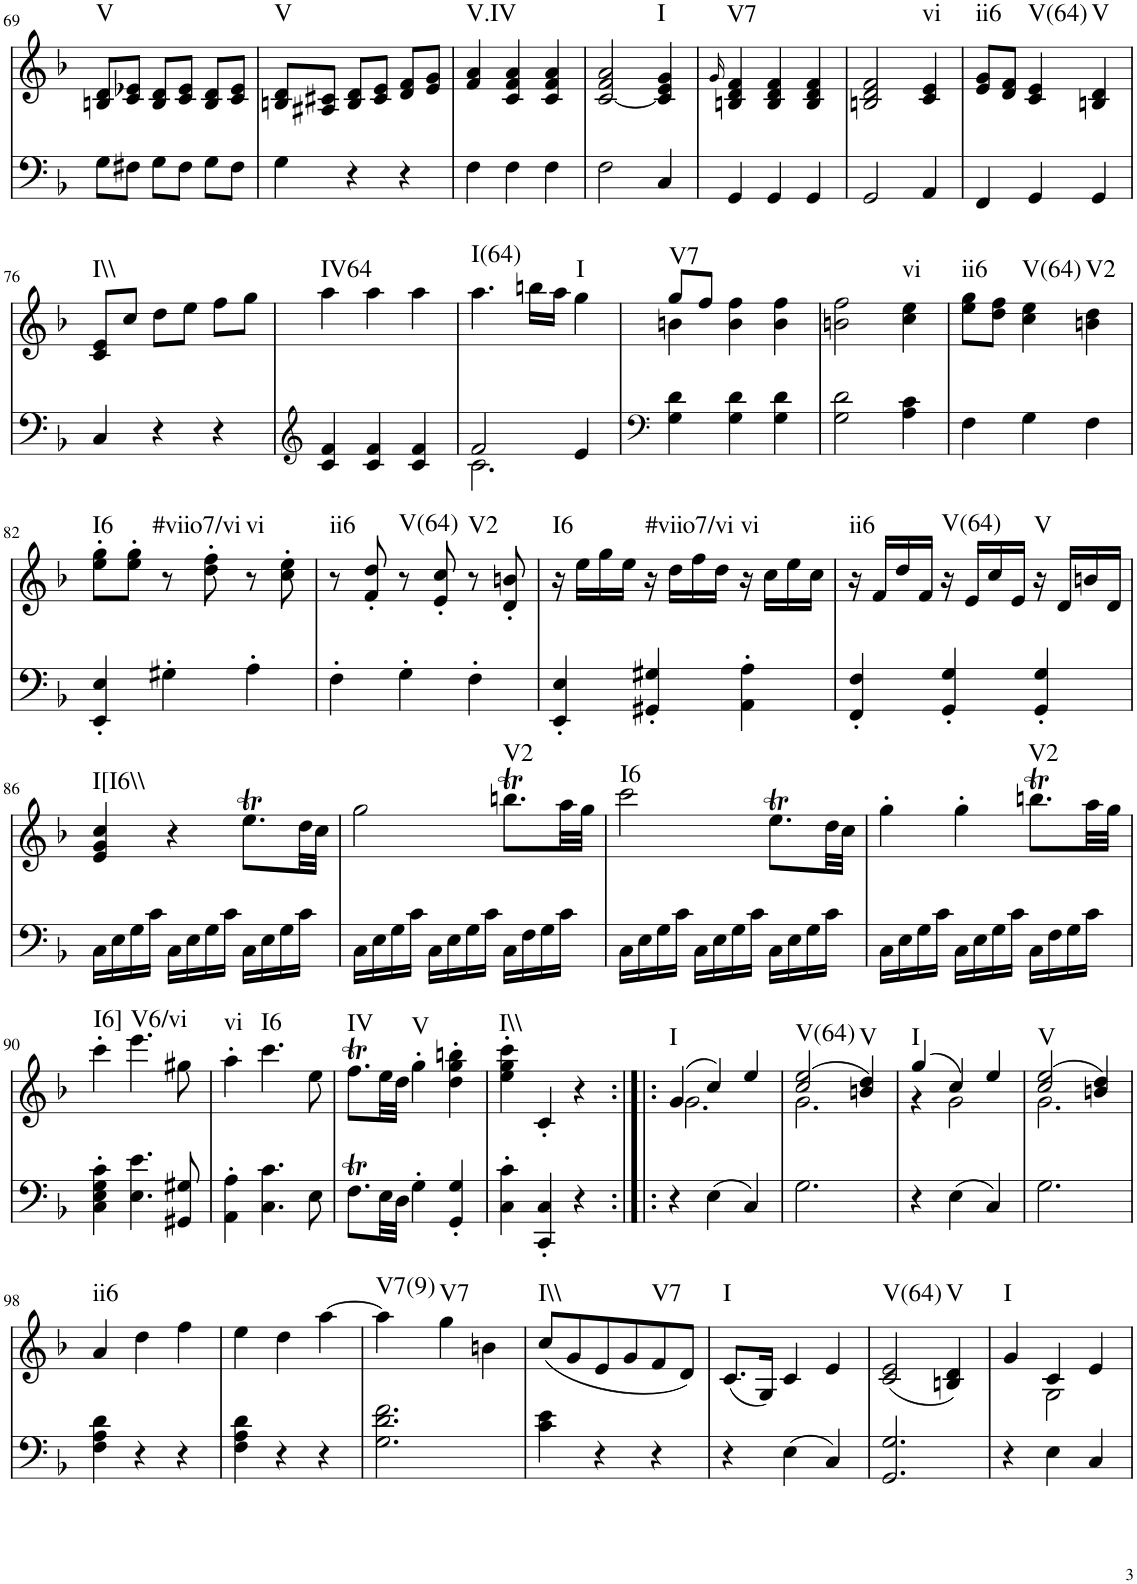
**kern	**kern	**harte
*part1	*part1	*part1
*staff2	*staff1	*
*I"Piano, Piano right	*	*
*I'Pno.	*	*
!!LO:PB:g=z
*clefF4	*clefG2	*
*k[b-]	*k[b-]	*
*M3/4	*M3/4	*
=69	=69	=69
!	!	!LO:H:kt=V
8G\L	8Bn/ 8d/L	N
8F#X\J	8c/ 8e-X/J	.
8G\L	8B/ 8d/L	.
8F#\J	8c/ 8e-/J	.
8G\L	8B/ 8d/L	.
8F#\J	8c/ 8e-/J	.
=70	=70	=70
!	!	!LO:H:kt=V
4G\	8Bn/ 8d/L	N
.	8A#X/ 8c#X/J	.
4r	8B/ 8d/L	.
.	8c#/ 8e/J	.
4r	8d/ 8f/L	.
.	8e/ 8g/J	.
=71	=71	=71
!	!	!LO:H:kt=V.IV
4F\	4f/ 4a/	N
4F\	4c/ 4f/ 4a/	.
4F\	4c/ 4f/ 4a/	.
=72	=72	=72
2F\	[2c/ 2f/ 2a/	.
!	!	!LO:H:kt=I
4C/	4c/] 4e/ 4g/	N
=73	=73	=73
.	16qg/	.
!	!	!LO:H:kt=V7
4GG/	4Bn/ 4d/ 4f/	N
4GG/	4B/ 4d/ 4f/	.
4GG/	4B/ 4d/ 4f/	.
=74	=74	=74
2GG/	2Bn/ 2d/ 2f/	.
!	!	!LO:H:kt=vi
4AA/	4c/ 4e/	N
=75	=75	=75
!	!	!LO:H:kt=ii6
4FF/	8e/ 8g/L	N
.	8d/ 8f/J	.
!	!	!LO:H:kt=V(64)
4GG/	4c/ 4e/	N
!	!	!LO:H:kt=V
4GG/	4Bn/ 4d/	N
!!LO:LB:g=z
=76	=76	=76
!	!	!LO:H:kt=I\\
4C/	8c/ 8e/L	N
.	8cc/J	.
4r	8dd\L	.
.	8ee\J	.
4r	8ff\L	.
.	8gg\J	.
=77	=77	=77
*clefG2	*	*
!	!	!LO:H:kt=IV64
4c/ 4f/	4aa\	N
4c/ 4f/	4aa\	.
4c/ 4f/	4aa\	.
=78	=78	=78
*^	*	*
!	!	!	!LO:H:kt=I(64)
2f/	2.c\	4.aa\	N
.	.	16bbn\LL	.
.	.	16aa\JJ	.
!	!	!	!LO:H:kt=I
4e/	.	4gg\	N
*v	*v	*	*
=79	=79	=79
*clefF4	*	*
*	*^	*
!	!	!	!LO:H:kt=V7
4G\ 4d\	8gg/L	4bn\	N
.	8ff/J	.	.
4G\ 4d\	4b\ 4ff\	2ryy	.
4G\ 4d\	4b\ 4ff\	.	.
*	*v	*v	*
=80	=80	=80
2G\ 2d\	2bn\ 2ff\	.
!	!	!LO:H:kt=vi
4A\ 4c\	4cc\ 4ee\	N
=81	=81	=81
!	!	!LO:H:kt=ii6
4F\	8ee\ 8gg\L	N
.	8dd\ 8ff\J	.
!	!	!LO:H:kt=V(64)
4G\	4cc\ 4ee\	N
!	!	!LO:H:kt=V2
4F\	4bn\ 4dd\	N
!!LO:LB:g=z
=82	=82	=82
!	!	!LO:H:kt=I6
4EE/' 4E/'	8ee\' 8gg\'L	N
.	8ee\' 8gg\'J	.
!	!	!LO:H:kt=#viio7/vi
4G#X'\	8r	N
.	8dd\' 8ff\'	.
!	!	!LO:H:kt=vi
4A'\	8r	N
.	8cc\' 8ee\'	.
=83	=83	=83
!	!	!LO:H:kt=ii6
4F'\	8r	N
.	8f/' 8dd/'	.
!	!	!LO:H:kt=V(64)
4G'\	8r	N
.	8e/' 8cc/'	.
!	!	!LO:H:kt=V2
4F'\	8r	N
.	8d/' 8bn/'	.
=84	=84	=84
!	!	!LO:H:kt=I6
4EE/' 4E/'	16r	N
.	16ee\LL	.
.	16gg\	.
.	16ee\JJ	.
!	!	!LO:H:kt=#viio7/vi
4GG#X/' 4G#X/'	16r	N
.	16dd\LL	.
.	16ff\	.
.	16dd\JJ	.
!	!	!LO:H:kt=vi
4AA\' 4A\'	16r	N
.	16cc\LL	.
.	16ee\	.
.	16cc\JJ	.
=85	=85	=85
!	!	!LO:H:kt=ii6
4FF/' 4F/'	16r	N
.	16f/LL	.
.	16dd/	.
.	16f/JJ	.
!	!	!LO:H:kt=V(64)
4GG/' 4G/'	16r	N
.	16e/LL	.
.	16cc/	.
.	16e/JJ	.
!	!	!LO:H:kt=V
4GG/' 4G/'	16r	N
.	16d/LL	.
.	16bn/	.
.	16d/JJ	.
!!LO:LB:g=z
=86	=86	=86
!	!	!LO:H:kt=I[I6\\
16C\LL	4e/ 4g/ 4cc/	N
16E\	.	.
16G\	.	.
16c\JJ	.	.
16C\LL	4r	.
16E\	.	.
16G\	.	.
16c\JJ	.	.
16C\LL	8.eet\L	.
16E\	.	.
16G\	.	.
16c\JJ	32dd\LL	.
.	32cc\JJJ	.
=87	=87	=87
16C\LL	2gg\	.
16E\	.	.
16G\	.	.
16c\JJ	.	.
16C\LL	.	.
16E\	.	.
16G\	.	.
16c\JJ	.	.
!	!	!LO:H:kt=V2
16C\LL	8.bbnt\L	N
16F\	.	.
16G\	.	.
16c\JJ	32aa\LL	.
.	32gg\JJJ	.
=88	=88	=88
!	!	!LO:H:kt=I6
16C\LL	2ccc\	N
16E\	.	.
16G\	.	.
16c\JJ	.	.
16C\LL	.	.
16E\	.	.
16G\	.	.
16c\JJ	.	.
16C\LL	8.eet\L	.
16E\	.	.
16G\	.	.
16c\JJ	32dd\LL	.
.	32cc\JJJ	.
=89	=89	=89
16C\LL	4gg'\	.
16E\	.	.
16G\	.	.
16c\JJ	.	.
16C\LL	4gg'\	.
16E\	.	.
16G\	.	.
16c\JJ	.	.
!	!	!LO:H:kt=V2
16C\LL	8.bbnt\L	N
16F\	.	.
16G\	.	.
16c\JJ	32aa\LL	.
.	32gg\JJJ	.
!!LO:LB:g=z
=90	=90	=90
!	!	!LO:H:kt=I6]
4C\' 4E\' 4G\' 4c\'	4ccc'\	N
!	!	!LO:H:kt=V6/vi
4.E\ 4.e\	4.eee\	N
8GG#X/ 8G#X/	8gg#X\	.
=91	=91	=91
!	!	!LO:H:kt=vi
4AA\' 4A\'	4aa'\	N
!	!	!LO:H:kt=I6
4.C\ 4.c\	4.ccc\	N
8E\	8ee\	.
=92	=92	=92
!	!	!LO:H:kt=IV
8.FT\L	8.ffT\L	N
32E\LL	32ee\LL	.
32D\JJJ	32dd\JJJ	.
!	!	!LO:H:kt=V
4G'\	4gg'\	N
4GG/' 4G/'	4dd\' 4gg\' 4bbn\'	.
=93	=93	=93
!	!	!LO:H:kt=I\\
4C\' 4c\'	4ee\' 4gg\' 4ccc\'	N
4CC/' 4C/'	4c'/	.
4r	4r	.
=94:|!|:	=94:|!|:	=94:|!|:
*	*^	*
!	!	!	!LO:H:kt=I
4r	(4g/	2.g\	N
4E\	4cc/)	.	.
4C/	4ee/	.	.
=95	=95	=95	=95
!	!	!	!LO:H:kt=V(64)
2.G\	(2cc/ 2ee/	2.g\	N
!	!	!	!LO:H:kt=V
.	4bn/ 4dd/)	.	N
=96	=96	=96	=96
!	!	!	!LO:H:kt=I
4r	(4gg/	4r	N
4E\	4cc/)	2g\	.
4C/	4ee/	.	.
=97	=97	=97	=97
!	!	!	!LO:H:kt=V
2.G\	(2cc/ 2ee/	2.g\	N
.	4bn/ 4dd/)	.	.
*	*v	*v	*
!!LO:LB:g=z
=98	=98	=98
!	!	!LO:H:kt=ii6
4F\ 4A\ 4d\	4a/	N
4r	4dd\	.
4r	4ff\	.
=99	=99	=99
4F\ 4A\ 4d\	4ee\	.
4r	4dd\	.
4r	[4aa\	.
=100	=100	=100
!	!	!LO:H:kt=V7(9)
2.G\ 2.d\ 2.f\	4aa\]	N
!	!	!LO:H:kt=V7
.	4gg\	N
.	4bn\	.
=101	=101	=101
!	!	!LO:H:kt=I\\
4c\ 4e\	(8cc/L	N
.	8g/	.
4r	8e/	.
.	8g/	.
!	!	!LO:H:kt=V7
4r	8f/	N
.	8d/J)	.
=102	=102	=102
!	!	!LO:H:kt=I
4r	(8.c/L	N
.	16G/Jk)	.
4E\	4c/	.
4C/	4e/	.
=103	=103	=103
!	!	!LO:H:kt=V(64)
2.GG/ 2.G/	(2c/ 2e/	N
!	!	!LO:H:kt=V
.	4Bn/ 4d/)	N
=104	=104	=104
*	*^	*
!	!	!	!LO:H:kt=I
4r	4g/	4ryy	N
4E\	4c/	2G\	.
4C/	4e/	.	.
*	*v	*v	*
=	=	=
*-	*-	*-
